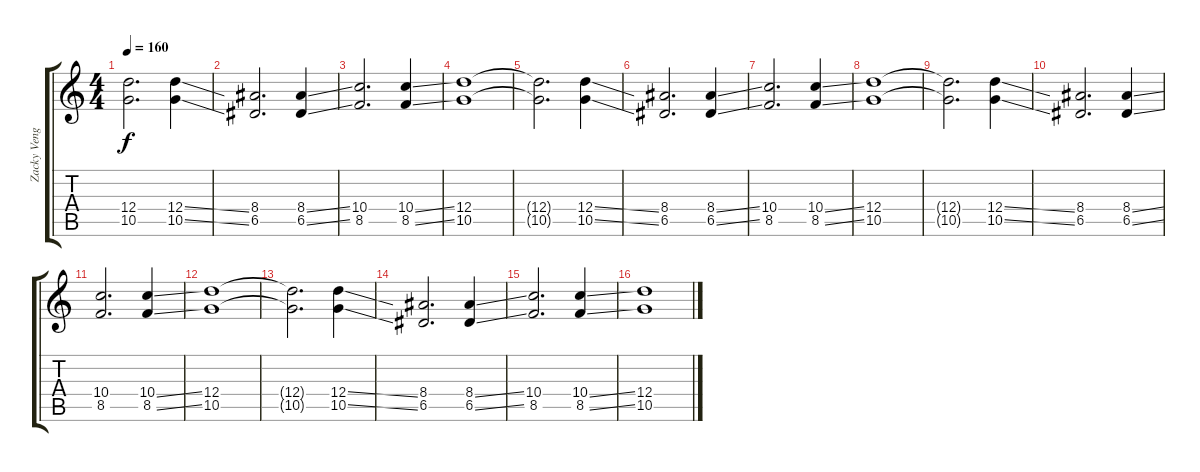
\track ("Zacky Vengeance Ryhtem" "Zacky Veng") {instrument distortionguitar}
\staff {score tabs}
\tuning (E4 B3 G3 D3 A2 D2) {hide}
\ts (4 4)
\tempo 160
\clef g2
\ks c
(12.4{t} 10.5{t}).2{d dy f} (12.4{ss} 10.5{ss}).4 |
(8.4 6.5).2{d} (8.4{ss} 6.5{ss}).4 |
(10.4 8.5).2{d} (10.4{ss} 8.5{ss}).4 |
(12.4 10.5).1 |
(12.4{t} 10.5{t}).2{d} (12.4{ss} 10.5{ss}).4 |
(8.4 6.5).2{d} (8.4{ss} 6.5{ss}).4 |
(10.4 8.5).2{d} (10.4{ss} 8.5{ss}).4 |
(12.4 10.5).1 |
(12.4{t} 10.5{t}).2{d} (12.4{ss} 10.5{ss}).4 |
(8.4 6.5).2{d} (8.4{ss} 6.5{ss}).4 |
(10.4 8.5).2{d} (10.4{ss} 8.5{ss}).4 |
(12.4 10.5).1 |
(12.4{t} 10.5{t}).2{d} (12.4{ss} 10.5{ss}).4 |
(8.4 6.5).2{d} (8.4{ss} 6.5{ss}).4 |
(10.4 8.5).2{d} (10.4{ss} 8.5{ss}).4 |
(12.4 10.5).1
